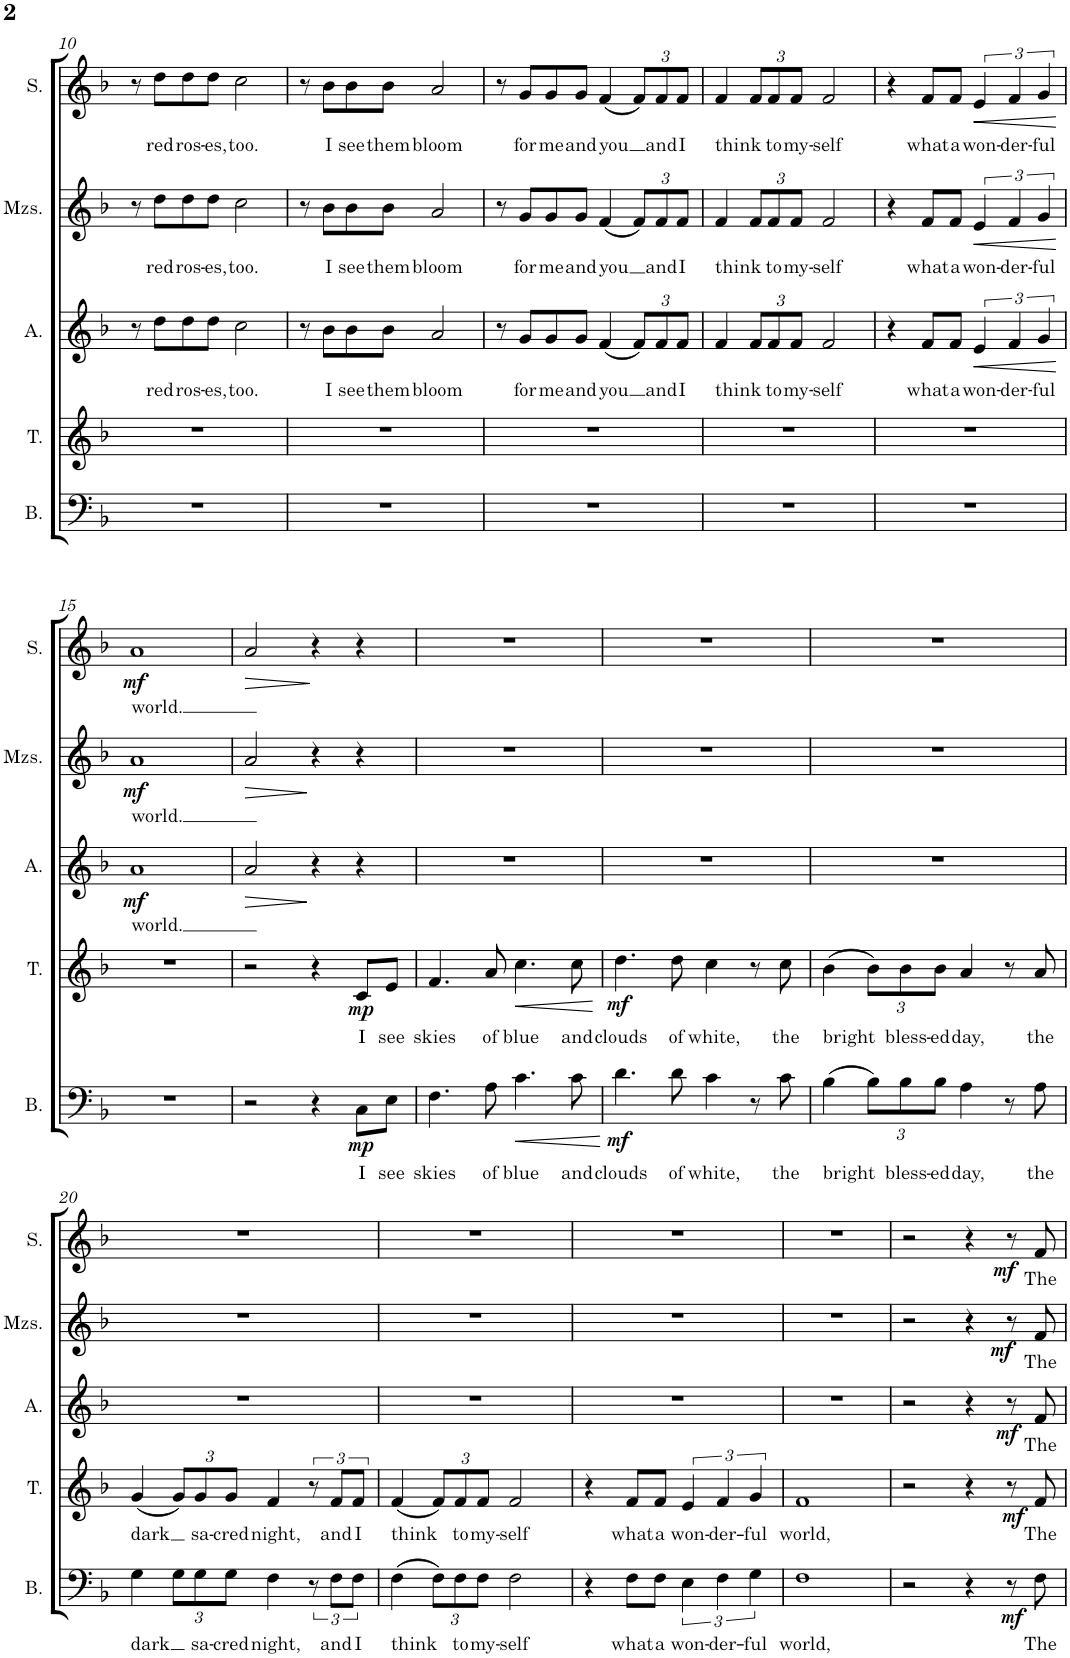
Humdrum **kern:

**kern	**text	**dynam	**kern	**text	**dynam	**kern	**text	**dynam	**kern	**text	**dynam	**kern	**text	**dynam
*part5	*part5	*part5	*part4	*part4	*part4	*part3	*part3	*part3	*part2	*part2	*part2	*part1	*part1	*part1
*staff5	*staff5	*staff5	*staff4	*staff4	*staff4	*staff3	*staff3	*staff3	*staff2	*staff2	*staff2	*staff1	*staff1	*staff1
*I"Bass	*	*	*I"Ténor	*	*	*I"Alto	*	*	*I"Mezzo-soprano	*	*	*I"Soprano	*	*
*I'B.	*	*	*I'T.	*	*	*I'A.	*	*	*I'Mzs.	*	*	*I'S.	*	*
!!LO:PB:g=z
*clefF4	*	*	*clefG2	*	*	*clefG2	*	*	*clefG2	*	*	*clefG2	*	*
*k[b-]	*	*	*k[b-]	*	*	*k[b-]	*	*	*k[b-]	*	*	*k[b-]	*	*
*M4/4	*	*	*M4/4	*	*	*M4/4	*	*	*M4/4	*	*	*M4/4	*	*
=10	=10	=10	=10	=10	=10	=10	=10	=10	=10	=10	=10	=10	=10	=10
1r	.	.	1r	.	.	8r	.	.	8r	.	.	8r	.	.
!	!	!	!	!	!	!	!LO:LY:b	!	!	!LO:LY:b	!	!	!LO:LY:b	!
.	.	.	.	.	.	8dd\L	red	.	8dd\L	red	.	8dd\L	red	.
!	!	!	!	!	!	!	!LO:LY:b	!	!	!LO:LY:b	!	!	!LO:LY:b	!
.	.	.	.	.	.	8dd\	ros-	.	8dd\	ros-	.	8dd\	ros-	.
!	!	!	!	!	!	!	!LO:LY:b	!	!	!LO:LY:b	!	!	!LO:LY:b	!
.	.	.	.	.	.	8dd\J	-es,	.	8dd\J	-es,	.	8dd\J	-es,	.
!	!	!	!	!	!	!	!LO:LY:b	!	!	!LO:LY:b	!	!	!LO:LY:b	!
.	.	.	.	.	.	2cc\	too.	.	2cc\	too.	.	2cc\	too.	.
=11	=11	=11	=11	=11	=11	=11	=11	=11	=11	=11	=11	=11	=11	=11
1r	.	.	1r	.	.	8r	.	.	8r	.	.	8r	.	.
!	!	!	!	!	!	!	!LO:LY:b	!	!	!LO:LY:b	!	!	!LO:LY:b	!
.	.	.	.	.	.	8b-\L	I	.	8b-\L	I	.	8b-\L	I	.
!	!	!	!	!	!	!	!LO:LY:b	!	!	!LO:LY:b	!	!	!LO:LY:b	!
.	.	.	.	.	.	8b-\	see	.	8b-\	see	.	8b-\	see	.
!	!	!	!	!	!	!	!LO:LY:b	!	!	!LO:LY:b	!	!	!LO:LY:b	!
.	.	.	.	.	.	8b-\J	them	.	8b-\J	them	.	8b-\J	them	.
!	!	!	!	!	!	!	!LO:LY:b	!	!	!LO:LY:b	!	!	!LO:LY:b	!
.	.	.	.	.	.	2a/	bloom	.	2a/	bloom	.	2a/	bloom	.
=12	=12	=12	=12	=12	=12	=12	=12	=12	=12	=12	=12	=12	=12	=12
1r	.	.	1r	.	.	8r	.	.	8r	.	.	8r	.	.
!	!	!	!	!	!	!	!LO:LY:b	!	!	!LO:LY:b	!	!	!LO:LY:b	!
.	.	.	.	.	.	8g/L	for	.	8g/L	for	.	8g/L	for	.
!	!	!	!	!	!	!	!LO:LY:b	!	!	!LO:LY:b	!	!	!LO:LY:b	!
.	.	.	.	.	.	8g/	me	.	8g/	me	.	8g/	me	.
!	!	!	!	!	!	!	!LO:LY:b	!	!	!LO:LY:b	!	!	!LO:LY:b	!
.	.	.	.	.	.	8g/J	and	.	8g/J	and	.	8g/J	and	.
!	!	!	!	!	!	!	!LO:LY:b	!	!	!LO:LY:b	!	!	!LO:LY:b	!
.	.	.	.	.	.	(4f/	you	.	(4f/	you	.	(4f/	you	.
*	*	*	*	*	*	*Xbrackettup	*	*	*Xbrackettup	*	*	*Xbrackettup	*	*
.	.	.	.	.	.	12f/L)	.	.	12f/L)	.	.	12f/L)	.	.
!	!	!	!	!	!	!	!LO:LY:b	!	!	!LO:LY:b	!	!	!LO:LY:b	!
.	.	.	.	.	.	12f/	and	.	12f/	and	.	12f/	and	.
!	!	!	!	!	!	!	!LO:LY:b	!	!	!LO:LY:b	!	!	!LO:LY:b	!
.	.	.	.	.	.	12f/J	I	.	12f/J	I	.	12f/J	I	.
=13	=13	=13	=13	=13	=13	=13	=13	=13	=13	=13	=13	=13	=13	=13
!	!	!	!	!	!	!	!LO:LY:b	!	!	!LO:LY:b	!	!	!LO:LY:b	!
1r	.	.	1r	.	.	4f/	think	.	4f/	think	.	4f/	think	.
.	.	.	.	.	.	12f/L	.	.	12f/L	.	.	12f/L	.	.
!	!	!	!	!	!	!	!LO:LY:b	!	!	!LO:LY:b	!	!	!LO:LY:b	!
.	.	.	.	.	.	12f/	to	.	12f/	to	.	12f/	to	.
!	!	!	!	!	!	!	!LO:LY:b	!	!	!LO:LY:b	!	!	!LO:LY:b	!
.	.	.	.	.	.	12f/J	my-	.	12f/J	my-	.	12f/J	my-	.
!	!	!	!	!	!	!	!LO:LY:b	!	!	!LO:LY:b	!	!	!LO:LY:b	!
.	.	.	.	.	.	2f/	-self	.	2f/	-self	.	2f/	-self	.
=14	=14	=14	=14	=14	=14	=14	=14	=14	=14	=14	=14	=14	=14	=14
1r	.	.	1r	.	.	4r	.	.	4r	.	.	4r	.	.
!	!	!	!	!	!	!	!LO:LY:b	!	!	!LO:LY:b	!	!	!LO:LY:b	!
.	.	.	.	.	.	8f/L	what	.	8f/L	what	.	8f/L	what	.
!	!	!	!	!	!	!	!LO:LY:b	!	!	!LO:LY:b	!	!	!LO:LY:b	!
.	.	.	.	.	.	8f/J	a	.	8f/J	a	.	8f/J	a	.
*	*	*	*	*	*	*brackettup	*	*	*	*	*	*	*	*
!	!	!	!	!	!	!	!LO:LY:b	!LO:HP:b	!	!	!	!	!	!
*	*	*	*	*	*	*	*	*	*brackettup	*	*	*	*	*
!	!	!	!	!	!	!	!	!	!	!LO:LY:b	!LO:HP:b	!	!	!
*	*	*	*	*	*	*	*	*	*	*	*	*brackettup	*	*
!	!	!	!	!	!	!	!	!	!	!	!	!	!LO:LY:b	!LO:HP:b
.	.	.	.	.	.	6e/	won-	<	6e/	won-	<	6e/	won-	<
!	!	!	!	!	!	!	!LO:LY:b	!	!	!LO:LY:b	!	!	!LO:LY:b	!
.	.	.	.	.	.	6f/	-der-	.	6f/	-der-	.	6f/	-der-	.
!	!	!	!	!	!	!	!LO:LY:b	!	!	!LO:LY:b	!	!	!LO:LY:b	!
.	.	.	.	.	.	6g/	-ful	.	6g/	-ful	.	6g/	-ful	.
.	.	.	.	.	.	.	.	[	.	.	[	.	.	[
!!LO:LB:g=z
=15	=15	=15	=15	=15	=15	=15	=15	=15	=15	=15	=15	=15	=15	=15
!	!	!	!	!	!	!	!LO:LY:b	!LO:DY:b	!	!LO:LY:b	!LO:DY:b	!	!LO:LY:b	!LO:DY:b
1r	.	.	1r	.	.	1a	world.	mf	1a	world.	mf	1a	world.	mf
=16	=16	=16	=16	=16	=16	=16	=16	=16	=16	=16	=16	=16	=16	=16
!	!	!	!	!	!	!	!	!LO:HP:b	!	!	!LO:HP:b	!	!	!LO:HP:b
2r	.	.	2r	.	.	2a/	.	>	2a/	.	>	2a/	.	>
4r	.	.	4r	.	.	4r	.	]	4r	.	]	4r	.	]
!	!LO:LY:b	!LO:DY:b	!	!LO:LY:b	!LO:DY:b	!	!	!	!	!	!	!	!	!
8C\L	I	mp	8c/L	I	mp	4r	.	.	4r	.	.	4r	.	.
!	!LO:LY:b	!	!	!LO:LY:b	!	!	!	!	!	!	!	!	!	!
8E\J	see	.	8e/J	see	.	.	.	.	.	.	.	.	.	.
=17	=17	=17	=17	=17	=17	=17	=17	=17	=17	=17	=17	=17	=17	=17
!	!LO:LY:b	!	!	!LO:LY:b	!	!	!	!	!	!	!	!	!	!
4.F\	skies	.	4.f/	skies	.	1r	.	.	1r	.	.	1r	.	.
!	!LO:LY:b	!	!	!LO:LY:b	!	!	!	!	!	!	!	!	!	!
8A\	of	.	8a/	of	.	.	.	.	.	.	.	.	.	.
!	!LO:LY:b	!LO:HP:b	!	!LO:LY:b	!LO:HP:b	!	!	!	!	!	!	!	!	!
4.c\	blue	<	4.cc\	blue	<	.	.	.	.	.	.	.	.	.
!	!LO:LY:b	!	!	!LO:LY:b	!	!	!	!	!	!	!	!	!	!
8c\	and	.	8cc\	and	.	.	.	.	.	.	.	.	.	.
.	.	.	.	.	[	.	.	.	.	.	.	.	.	.
=18	=18	=18	=18	=18	=18	=18	=18	=18	=18	=18	=18	=18	=18	=18
!	!LO:LY:b	!LO:DY:b	!	!LO:LY:b	!LO:DY:b	!	!	!	!	!	!	!	!	!
4.d\	clouds	mf	4.dd\	clouds	mf	1r	.	.	1r	.	.	1r	.	.
!	!LO:LY:b	!	!	!LO:LY:b	!	!	!	!	!	!	!	!	!	!
8d\	of	[	8dd\	of	.	.	.	.	.	.	.	.	.	.
!	!LO:LY:b	!	!	!LO:LY:b	!	!	!	!	!	!	!	!	!	!
4c\	white,	.	4cc\	white,	.	.	.	.	.	.	.	.	.	.
8r	.	.	8r	.	.	.	.	.	.	.	.	.	.	.
!	!LO:LY:b	!	!	!LO:LY:b	!	!	!	!	!	!	!	!	!	!
8c\	the	.	8cc\	the	.	.	.	.	.	.	.	.	.	.
=19	=19	=19	=19	=19	=19	=19	=19	=19	=19	=19	=19	=19	=19	=19
!	!LO:LY:b	!	!	!LO:LY:b	!	!	!	!	!	!	!	!	!	!
(4B-\	bright	.	(4b-\	bright	.	1r	.	.	1r	.	.	1r	.	.
*Xbrackettup	*	*	*Xbrackettup	*	*	*	*	*	*	*	*	*	*	*
12B-\L)	.	.	12b-\L)	.	.	.	.	.	.	.	.	.	.	.
!	!LO:LY:b	!	!	!LO:LY:b	!	!	!	!	!	!	!	!	!	!
12B-\	bless-	.	12b-\	bless-	.	.	.	.	.	.	.	.	.	.
!	!LO:LY:b	!	!	!LO:LY:b	!	!	!	!	!	!	!	!	!	!
12B-\J	-ed	.	12b-\J	-ed	.	.	.	.	.	.	.	.	.	.
!	!LO:LY:b	!	!	!LO:LY:b	!	!	!	!	!	!	!	!	!	!
4A\	day,	.	4a/	day,	.	.	.	.	.	.	.	.	.	.
8r	.	.	8r	.	.	.	.	.	.	.	.	.	.	.
!	!LO:LY:b	!	!	!LO:LY:b	!	!	!	!	!	!	!	!	!	!
8A\	the	.	8a/	the	.	.	.	.	.	.	.	.	.	.
!!LO:LB:g=z
=20	=20	=20	=20	=20	=20	=20	=20	=20	=20	=20	=20	=20	=20	=20
!	!LO:LY:b	!	!	!LO:LY:b	!	!	!	!	!	!	!	!	!	!
4G\	dark	.	(4g/	dark	.	1r	.	.	1r	.	.	1r	.	.
12G\L	.	.	12g/L)	.	.	.	.	.	.	.	.	.	.	.
!	!LO:LY:b	!	!	!LO:LY:b	!	!	!	!	!	!	!	!	!	!
12G\	sa-	.	12g/	sa-	.	.	.	.	.	.	.	.	.	.
!	!LO:LY:b	!	!	!LO:LY:b	!	!	!	!	!	!	!	!	!	!
12G\J	-cred	.	12g/J	-cred	.	.	.	.	.	.	.	.	.	.
!	!LO:LY:b	!	!	!LO:LY:b	!	!	!	!	!	!	!	!	!	!
4F\	night,	.	4f/	night,	.	.	.	.	.	.	.	.	.	.
*brackettup	*	*	*brackettup	*	*	*	*	*	*	*	*	*	*	*
12r	.	.	12r	.	.	.	.	.	.	.	.	.	.	.
!	!LO:LY:b	!	!	!LO:LY:b	!	!	!	!	!	!	!	!	!	!
12F\L	and	.	12f/L	and	.	.	.	.	.	.	.	.	.	.
!	!LO:LY:b	!	!	!LO:LY:b	!	!	!	!	!	!	!	!	!	!
12F\J	I	.	12f/J	I	.	.	.	.	.	.	.	.	.	.
=21	=21	=21	=21	=21	=21	=21	=21	=21	=21	=21	=21	=21	=21	=21
!	!LO:LY:b	!	!	!LO:LY:b	!	!	!	!	!	!	!	!	!	!
(4F\	think	.	(4f/	think	.	1r	.	.	1r	.	.	1r	.	.
*Xbrackettup	*	*	*Xbrackettup	*	*	*	*	*	*	*	*	*	*	*
12F\L)	.	.	12f/L)	.	.	.	.	.	.	.	.	.	.	.
!	!LO:LY:b	!	!	!LO:LY:b	!	!	!	!	!	!	!	!	!	!
12F\	to	.	12f/	to	.	.	.	.	.	.	.	.	.	.
!	!LO:LY:b	!	!	!LO:LY:b	!	!	!	!	!	!	!	!	!	!
12F\J	my-	.	12f/J	my-	.	.	.	.	.	.	.	.	.	.
!	!LO:LY:b	!	!	!LO:LY:b	!	!	!	!	!	!	!	!	!	!
2F\	-self	.	2f/	-self	.	.	.	.	.	.	.	.	.	.
=22	=22	=22	=22	=22	=22	=22	=22	=22	=22	=22	=22	=22	=22	=22
4r	.	.	4r	.	.	1r	.	.	1r	.	.	1r	.	.
!	!LO:LY:b	!	!	!LO:LY:b	!	!	!	!	!	!	!	!	!	!
8F\L	what	.	8f/L	what	.	.	.	.	.	.	.	.	.	.
!	!LO:LY:b	!	!	!LO:LY:b	!	!	!	!	!	!	!	!	!	!
8F\J	a	.	8f/J	a	.	.	.	.	.	.	.	.	.	.
*brackettup	*	*	*	*	*	*	*	*	*	*	*	*	*	*
!	!LO:LY:b	!	!	!	!	!	!	!	!	!	!	!	!	!
*	*	*	*brackettup	*	*	*	*	*	*	*	*	*	*	*
!	!	!	!	!LO:LY:b	!	!	!	!	!	!	!	!	!	!
6E\	won-	.	6e/	won-	.	.	.	.	.	.	.	.	.	.
!	!LO:LY:b	!	!	!LO:LY:b	!	!	!	!	!	!	!	!	!	!
6F\	-der-	.	6f/	-der-	.	.	.	.	.	.	.	.	.	.
!	!LO:LY:b	!	!	!LO:LY:b	!	!	!	!	!	!	!	!	!	!
6G\	-ful	.	6g/	-ful	.	.	.	.	.	.	.	.	.	.
=23	=23	=23	=23	=23	=23	=23	=23	=23	=23	=23	=23	=23	=23	=23
!	!LO:LY:b	!	!	!LO:LY:b	!	!	!	!	!	!	!	!	!	!
1F	world,	.	1f	world,	.	1r	.	.	1r	.	.	1r	.	.
=24	=24	=24	=24	=24	=24	=24	=24	=24	=24	=24	=24	=24	=24	=24
2r	.	.	2r	.	.	2r	.	.	2r	.	.	2r	.	.
4r	.	.	4r	.	.	4r	.	.	4r	.	.	4r	.	.
!	!	!	!	!	!	!	!	!LO:DY:b	!	!	!LO:DY:b	!	!	!LO:DY:b
8r	.	.	8r	.	.	8r	.	mf	8r	.	mf	8r	.	mf
!	!LO:LY:b	!LO:DY:b	!	!LO:LY:b	!LO:DY:b	!	!LO:LY:b	!	!	!LO:LY:b	!	!	!LO:LY:b	!
8F\	The	mf	8f/	The	mf	8f/	The	.	8f/	The	.	8f/	The	.
=	=	=	=	=	=	=	=	=	=	=	=	=	=	=
*-	*-	*-	*-	*-	*-	*-	*-	*-	*-	*-	*-	*-	*-	*-
